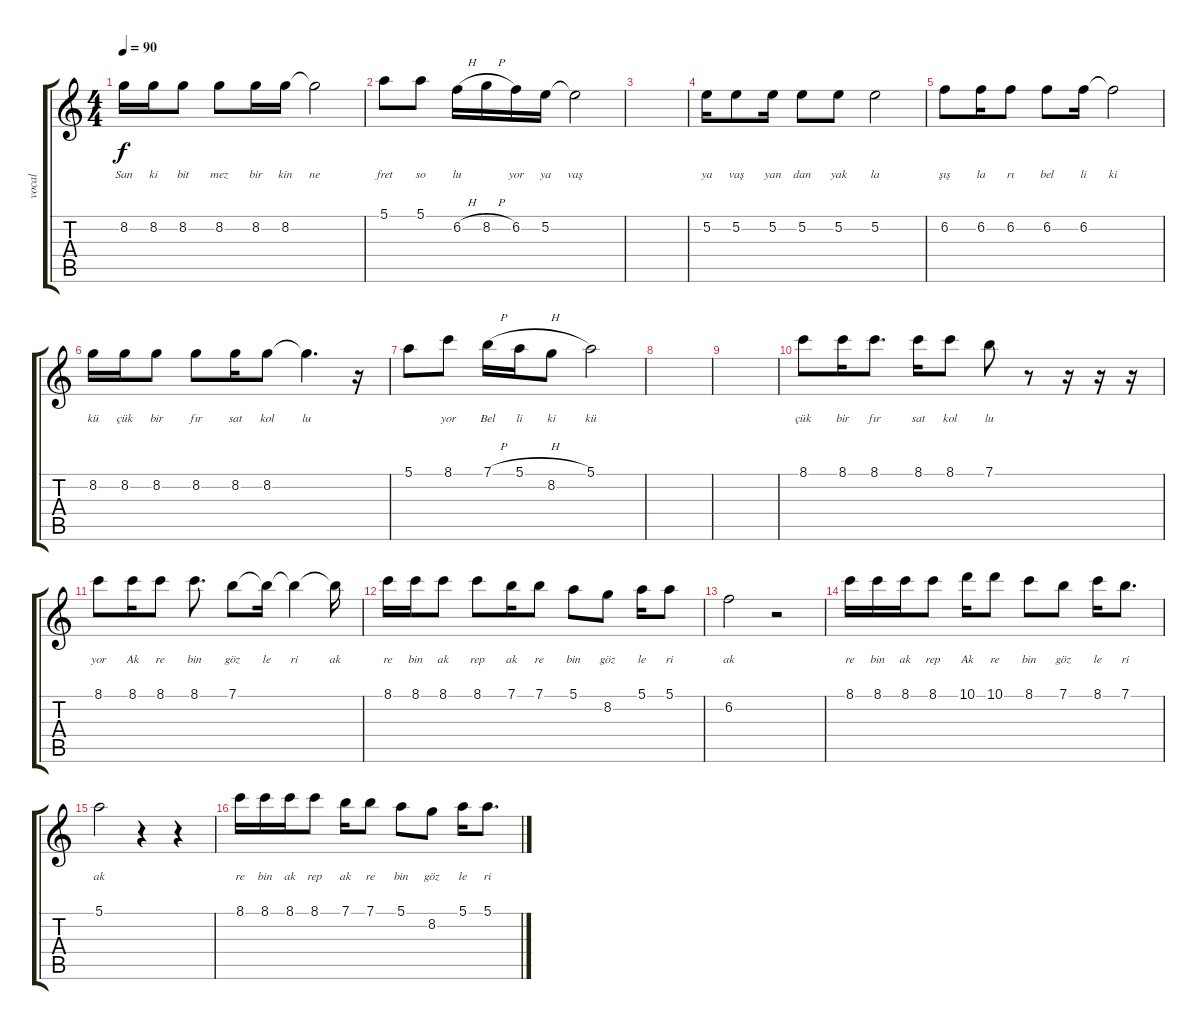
\track ("vocal" "vocal") {instrument electricguitarjazz}
\staff {score tabs}
\tuning (E4 B3 G3 D3 A2 E2) {hide}
\ts (4 4)
\tempo 90
\clef g2
\ks c
8.2.16{lyrics (0 "") lyrics (1 "San") lyrics (2 "") lyrics (3 "") lyrics (4 "") dy f} 8.2.16{lyrics (0 "") lyrics (1 "ki") lyrics (2 "") lyrics (3 "") lyrics (4 "")} 8.2.8{lyrics (0 "") lyrics (1 "bit") lyrics (2 "") lyrics (3 "") lyrics (4 "")} 8.2.8{lyrics (0 "") lyrics (1 "mez") lyrics (2 "") lyrics (3 "") lyrics (4 "")} 8.2.16{lyrics (0 "") lyrics (1 "bir") lyrics (2 "") lyrics (3 "") lyrics (4 "")} 8.2.16{lyrics (0 "") lyrics (1 "kin") lyrics (2 "") lyrics (3 "") lyrics (4 "")} 8.2{t}.2{lyrics (0 "") lyrics (1 "ne") lyrics (2 "") lyrics (3 "") lyrics (4 "")} |
5.1.8{lyrics (0 "") lyrics (1 "fret") lyrics (2 "") lyrics (3 "") lyrics (4 "")} 5.1.8{lyrics (0 "") lyrics (1 "so") lyrics (2 "") lyrics (3 "") lyrics (4 "")} 6.2{h}.16{lyrics (0 "") lyrics (1 "lu") lyrics (2 "") lyrics (3 "") lyrics (4 "")} 8.2{h}.16{lyrics (0 "") lyrics (1 "") lyrics (2 "") lyrics (3 "") lyrics (4 "")} 6.2.16{lyrics (0 "") lyrics (1 "yor") lyrics (2 "") lyrics (3 "") lyrics (4 "")} 5.2.16{lyrics (0 "") lyrics (1 "ya") lyrics (2 "") lyrics (3 "") lyrics (4 "")} 5.2{t}.2{lyrics (0 "") lyrics (1 "vaş") lyrics (2 "") lyrics (3 "") lyrics (4 "")} |
|
5.2.16{lyrics (0 "") lyrics (1 "ya") lyrics (2 "") lyrics (3 "") lyrics (4 "")} 5.2.8{lyrics (0 "") lyrics (1 "vaş") lyrics (2 "") lyrics (3 "") lyrics (4 "")} 5.2.16{lyrics (0 "") lyrics (1 "yan") lyrics (2 "") lyrics (3 "") lyrics (4 "")} 5.2.8{lyrics (0 "") lyrics (1 "dan") lyrics (2 "") lyrics (3 "") lyrics (4 "")} 5.2.8{lyrics (0 "") lyrics (1 "yak") lyrics (2 "") lyrics (3 "") lyrics (4 "")} 5.2.2{lyrics (0 "") lyrics (1 "la") lyrics (2 "") lyrics (3 "") lyrics (4 "")} |
6.2.8{lyrics (0 "") lyrics (1 "şış") lyrics (2 "") lyrics (3 "") lyrics (4 "")} 6.2.16{lyrics (0 "") lyrics (1 "la") lyrics (2 "") lyrics (3 "") lyrics (4 "")} 6.2.8{lyrics (0 "") lyrics (1 "rı") lyrics (2 "") lyrics (3 "") lyrics (4 "")} 6.2.8{lyrics (0 "") lyrics (1 "bel") lyrics (2 "") lyrics (3 "") lyrics (4 "")} 6.2.16{lyrics (0 "") lyrics (1 "li") lyrics (2 "") lyrics (3 "") lyrics (4 "")} 6.2{t}.2{lyrics (0 "") lyrics (1 "ki") lyrics (2 "") lyrics (3 "") lyrics (4 "")} |
8.2.16{lyrics (0 "") lyrics (1 "kü") lyrics (2 "") lyrics (3 "") lyrics (4 "")} 8.2.16{lyrics (0 "") lyrics (1 "çük") lyrics (2 "") lyrics (3 "") lyrics (4 "")} 8.2.8{lyrics (0 "") lyrics (1 "bir") lyrics (2 "") lyrics (3 "") lyrics (4 "")} 8.2.8{lyrics (0 "") lyrics (1 "fır") lyrics (2 "") lyrics (3 "") lyrics (4 "")} 8.2.16{lyrics (0 "") lyrics (1 "sat") lyrics (2 "") lyrics (3 "") lyrics (4 "")} 8.2.8{lyrics (0 "") lyrics (1 "kol") lyrics (2 "") lyrics (3 "") lyrics (4 "")} 8.2{t}.4{d lyrics (0 "") lyrics (1 "lu") lyrics (2 "") lyrics (3 "") lyrics (4 "")} r.16 |
5.1.8{lyrics (0 "") lyrics (1 "") lyrics (2 "") lyrics (3 "") lyrics (4 "")} 8.1.8{lyrics (0 "") lyrics (1 "yor") lyrics (2 "") lyrics (3 "") lyrics (4 "")} 7.1{h}.16{lyrics (0 "") lyrics (1 "Bel") lyrics (2 "") lyrics (3 "") lyrics (4 "")} 5.1{h}.16{lyrics (0 "") lyrics (1 "li") lyrics (2 "") lyrics (3 "") lyrics (4 "")} 8.2.8{lyrics (0 "") lyrics (1 "ki") lyrics (2 "") lyrics (3 "") lyrics (4 "")} 5.1.2{lyrics (0 "") lyrics (1 "kü") lyrics (2 "") lyrics (3 "") lyrics (4 "")} |
|
|
8.1.8{lyrics (0 "") lyrics (1 "çük") lyrics (2 "") lyrics (3 "") lyrics (4 "")} 8.1.16{lyrics (0 "") lyrics (1 "bir") lyrics (2 "") lyrics (3 "") lyrics (4 "")} 8.1.8{d lyrics (0 "") lyrics (1 "fır") lyrics (2 "") lyrics (3 "") lyrics (4 "")} 8.1.16{lyrics (0 "") lyrics (1 "sat") lyrics (2 "") lyrics (3 "") lyrics (4 "")} 8.1.8{lyrics (0 "") lyrics (1 "kol") lyrics (2 "") lyrics (3 "") lyrics (4 "")} 7.1.8{lyrics (0 "") lyrics (1 "lu") lyrics (2 "") lyrics (3 "") lyrics (4 "")} r.8 r.16 r.16 r.16 |
8.1.8{lyrics (0 "") lyrics (1 "yor") lyrics (2 "") lyrics (3 "") lyrics (4 "")} 8.1.16{lyrics (0 "") lyrics (1 "Ak") lyrics (2 "") lyrics (3 "") lyrics (4 "")} 8.1.8{lyrics (0 "") lyrics (1 "re") lyrics (2 "") lyrics (3 "") lyrics (4 "")} 8.1.8{d lyrics (0 "") lyrics (1 "bin") lyrics (2 "") lyrics (3 "") lyrics (4 "")} 7.1.8{lyrics (0 "") lyrics (1 "göz") lyrics (2 "") lyrics (3 "") lyrics (4 "")} 7.1{t}.16{lyrics (0 "") lyrics (1 "le") lyrics (2 "") lyrics (3 "") lyrics (4 "")} 7.1{t}.4{lyrics (0 "") lyrics (1 "ri") lyrics (2 "") lyrics (3 "") lyrics (4 "")} 7.1{t}.16{lyrics (0 "") lyrics (1 "ak") lyrics (2 "") lyrics (3 "") lyrics (4 "")} |
8.1.16{lyrics (0 "") lyrics (1 "re") lyrics (2 "") lyrics (3 "") lyrics (4 "")} 8.1.16{lyrics (0 "") lyrics (1 "bin") lyrics (2 "") lyrics (3 "") lyrics (4 "")} 8.1.8{lyrics (0 "") lyrics (1 "ak") lyrics (2 "") lyrics (3 "") lyrics (4 "")} 8.1.8{lyrics (0 "") lyrics (1 "rep") lyrics (2 "") lyrics (3 "") lyrics (4 "")} 7.1.16{lyrics (0 "") lyrics (1 "ak") lyrics (2 "") lyrics (3 "") lyrics (4 "")} 7.1.8{lyrics (0 "") lyrics (1 "re") lyrics (2 "") lyrics (3 "") lyrics (4 "")} 5.1.8{lyrics (0 "") lyrics (1 "bin") lyrics (2 "") lyrics (3 "") lyrics (4 "")} 8.2.8{lyrics (0 "") lyrics (1 "göz") lyrics (2 "") lyrics (3 "") lyrics (4 "")} 5.1.16{lyrics (0 "") lyrics (1 "le") lyrics (2 "") lyrics (3 "") lyrics (4 "")} 5.1.8{lyrics (0 "") lyrics (1 "ri") lyrics (2 "") lyrics (3 "") lyrics (4 "")} |
6.2.2{lyrics (0 "") lyrics (1 "ak") lyrics (2 "") lyrics (3 "") lyrics (4 "")} r.2 |
8.1.16{lyrics (0 "") lyrics (1 "re") lyrics (2 "") lyrics (3 "") lyrics (4 "")} 8.1.16{lyrics (0 "") lyrics (1 "bin") lyrics (2 "") lyrics (3 "") lyrics (4 "")} 8.1.16{lyrics (0 "") lyrics (1 "ak") lyrics (2 "") lyrics (3 "") lyrics (4 "")} 8.1.8{lyrics (0 "") lyrics (1 "rep") lyrics (2 "") lyrics (3 "") lyrics (4 "")} 10.1.16{lyrics (0 "") lyrics (1 "Ak") lyrics (2 "") lyrics (3 "") lyrics (4 "")} 10.1.8{lyrics (0 "") lyrics (1 "re") lyrics (2 "") lyrics (3 "") lyrics (4 "")} 8.1.8{lyrics (0 "") lyrics (1 "bin") lyrics (2 "") lyrics (3 "") lyrics (4 "")} 7.1.8{lyrics (0 "") lyrics (1 "göz") lyrics (2 "") lyrics (3 "") lyrics (4 "")} 8.1.16{lyrics (0 "") lyrics (1 "le") lyrics (2 "") lyrics (3 "") lyrics (4 "")} 7.1.8{d lyrics (0 "") lyrics (1 "ri") lyrics (2 "") lyrics (3 "") lyrics (4 "")} |
5.1.2{lyrics (0 "") lyrics (1 "ak") lyrics (2 "") lyrics (3 "") lyrics (4 "")} r.4 r.4 |
8.1.16{lyrics (0 "") lyrics (1 "re") lyrics (2 "") lyrics (3 "") lyrics (4 "")} 8.1.16{lyrics (0 "") lyrics (1 "bin") lyrics (2 "") lyrics (3 "") lyrics (4 "")} 8.1.16{lyrics (0 "") lyrics (1 "ak") lyrics (2 "") lyrics (3 "") lyrics (4 "")} 8.1.8{lyrics (0 "") lyrics (1 "rep") lyrics (2 "") lyrics (3 "") lyrics (4 "")} 7.1.16{lyrics (0 "") lyrics (1 "ak") lyrics (2 "") lyrics (3 "") lyrics (4 "")} 7.1.8{lyrics (0 "") lyrics (1 "re") lyrics (2 "") lyrics (3 "") lyrics (4 "")} 5.1.8{lyrics (0 "") lyrics (1 "bin") lyrics (2 "") lyrics (3 "") lyrics (4 "")} 8.2.8{lyrics (0 "") lyrics (1 "göz") lyrics (2 "") lyrics (3 "") lyrics (4 "")} 5.1.16{lyrics (0 "") lyrics (1 "le") lyrics (2 "") lyrics (3 "") lyrics (4 "")} 5.1.8{d lyrics (0 "") lyrics (1 "ri") lyrics (2 "") lyrics (3 "") lyrics (4 "")}
